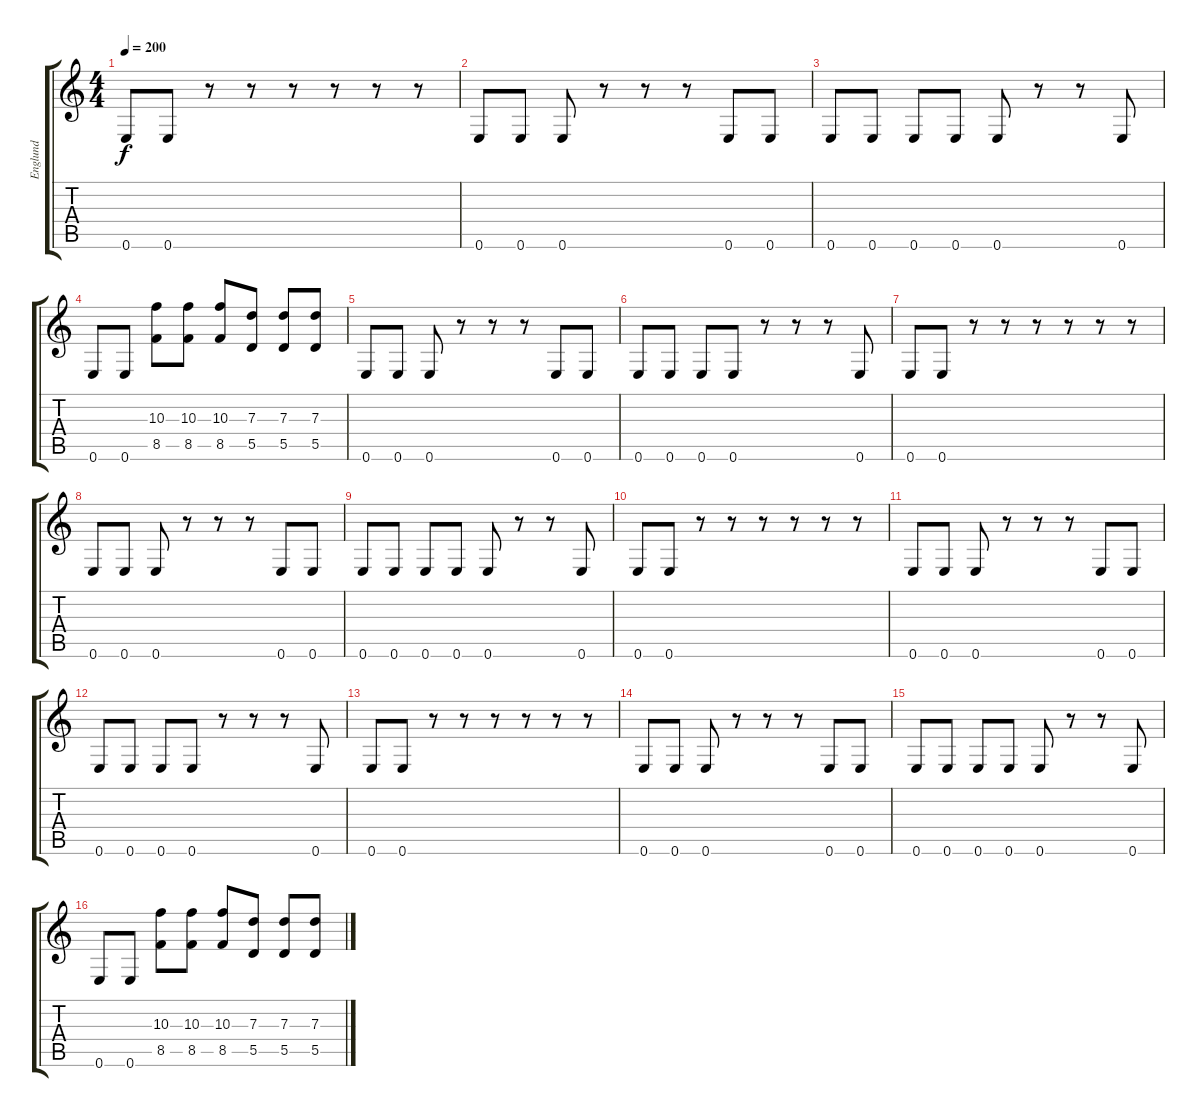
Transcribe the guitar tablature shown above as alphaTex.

\track ("Englund" "Englund") {instrument overdrivenguitar}
\staff {score tabs}
\tuning (E4 B3 G3 D3 A2 E2) {hide}
\ts (4 4)
\tempo 200
\clef g2
\ks c
0.6.8{dy f} 0.6.8 r.8 r.8 r.8 r.8 r.8 r.8 |
0.6.8 0.6.8 0.6.8 r.8 r.8 r.8 0.6.8 0.6.8 |
0.6.8 0.6.8 0.6.8 0.6.8 0.6.8 r.8 r.8 0.6.8 |
0.6.8 0.6.8 (10.3 8.5).8 (10.3 8.5).8 (10.3 8.5).8 (7.3 5.5).8 (7.3 5.5).8 (7.3 5.5).8 |
0.6.8 0.6.8 0.6.8 r.8 r.8 r.8 0.6.8 0.6.8 |
0.6.8 0.6.8 0.6.8 0.6.8 r.8 r.8 r.8 0.6.8 |
0.6.8 0.6.8 r.8 r.8 r.8 r.8 r.8 r.8 |
0.6.8 0.6.8 0.6.8 r.8 r.8 r.8 0.6.8 0.6.8 |
0.6.8 0.6.8 0.6.8 0.6.8 0.6.8 r.8 r.8 0.6.8 |
0.6.8 0.6.8 r.8 r.8 r.8 r.8 r.8 r.8 |
0.6.8 0.6.8 0.6.8 r.8 r.8 r.8 0.6.8 0.6.8 |
0.6.8 0.6.8 0.6.8 0.6.8 r.8 r.8 r.8 0.6.8 |
0.6.8 0.6.8 r.8 r.8 r.8 r.8 r.8 r.8 |
0.6.8 0.6.8 0.6.8 r.8 r.8 r.8 0.6.8 0.6.8 |
0.6.8 0.6.8 0.6.8 0.6.8 0.6.8 r.8 r.8 0.6.8 |
0.6.8 0.6.8 (10.3 8.5).8 (10.3 8.5).8 (10.3 8.5).8 (7.3 5.5).8 (7.3 5.5).8 (7.3 5.5).8
